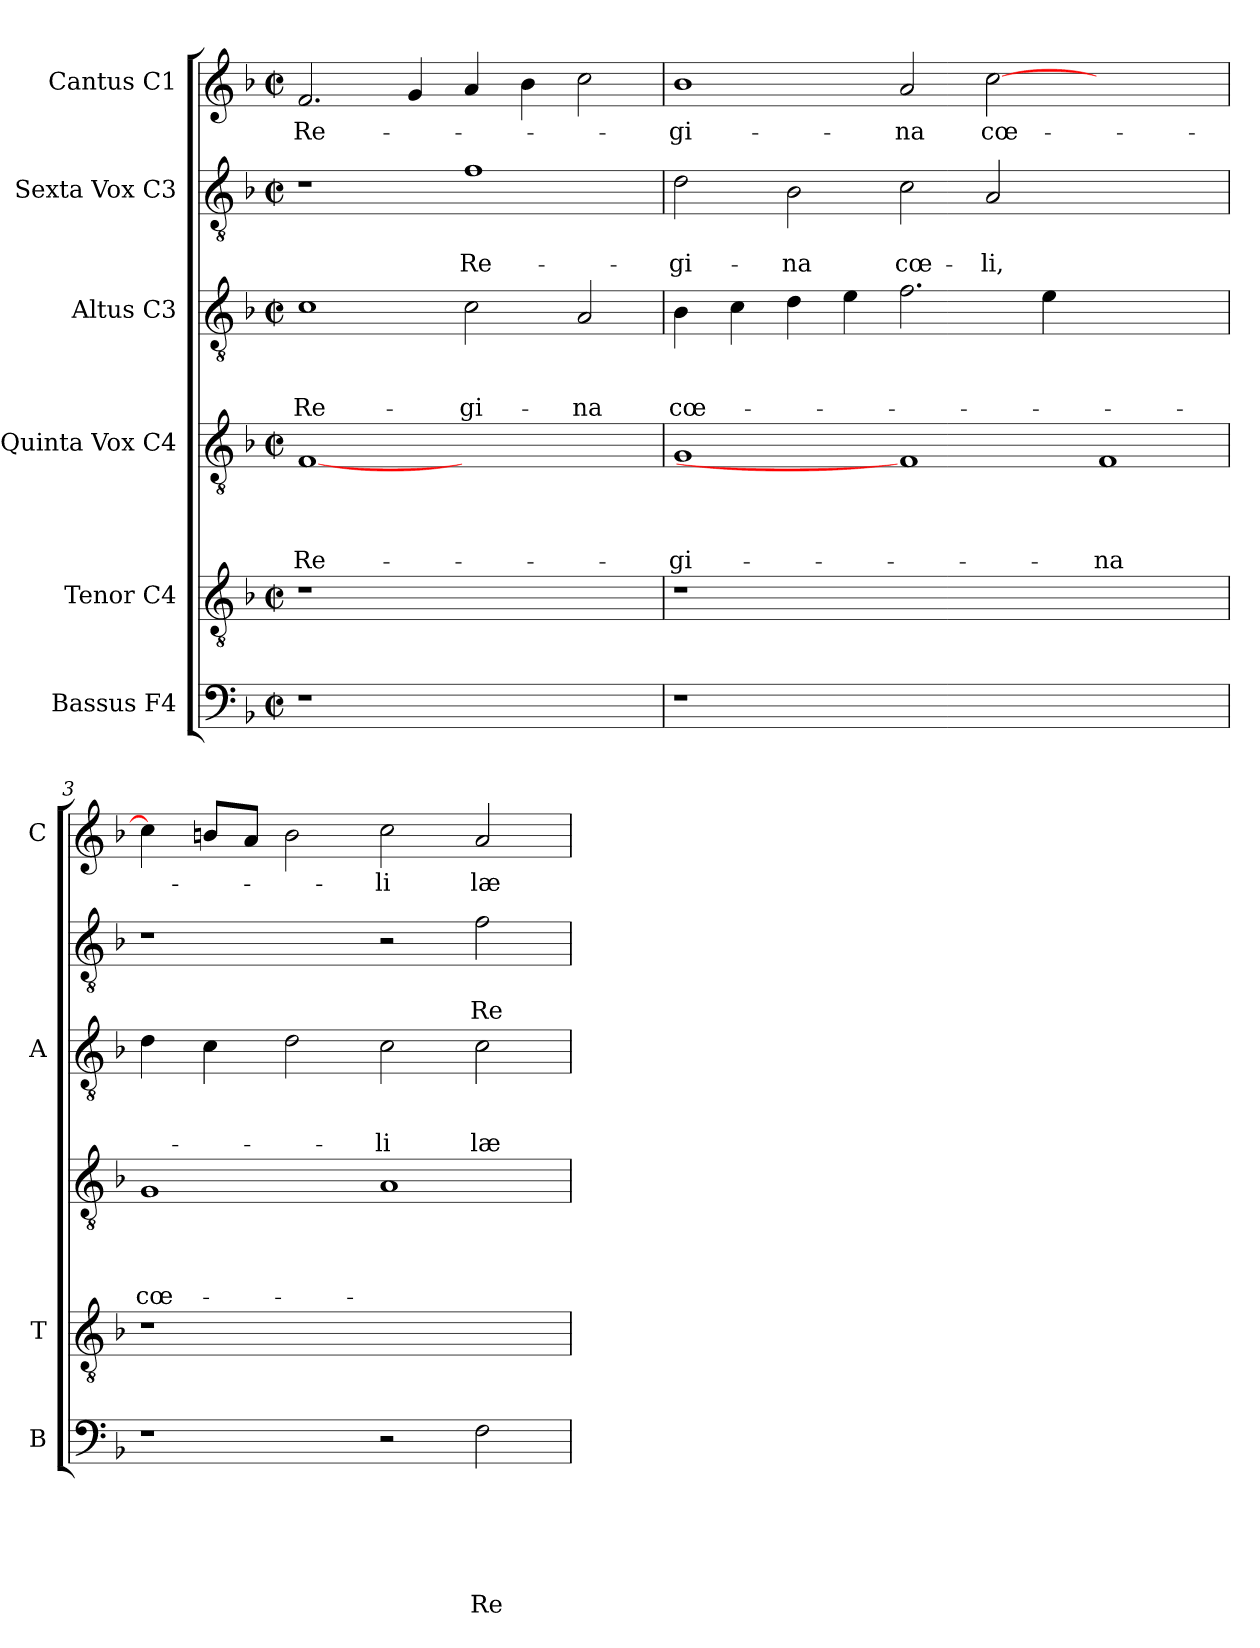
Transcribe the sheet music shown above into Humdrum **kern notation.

**kern	**text	**text	**text	**text	**text	**text	**kern	**kern	**text	**text	**text	**text	**kern	**text	**text	**text	**kern	**text	**text	**kern	**text
*part6	*part6	*part6	*part6	*part6	*part6	*part6	*part5	*part4	*part4	*part4	*part4	*part4	*part3	*part3	*part3	*part3	*part2	*part2	*part2	*part1	*part1
*staff6	*staff6	*staff6	*staff6	*staff6	*staff6	*staff6	*staff5	*staff4	*staff4	*staff4	*staff4	*staff4	*staff3	*staff3	*staff3	*staff3	*staff2	*staff2	*staff2	*staff1	*staff1
*I"Bassus F4	*	*	*	*	*	*	*I"Tenor C4	*I"Quinta Vox C4	*	*	*	*	*I"Altus C3	*	*	*	*I"Sexta Vox C3	*	*	*I"Cantus C1	*
*I'B	*	*	*	*	*	*	*I'T	*	*	*	*	*	*I'A	*	*	*	*	*	*	*I'C	*
*clefF4	*	*	*	*	*	*	*clefGv2	*clefGv2	*	*	*	*	*clefGv2	*	*	*	*clefGv2	*	*	*clefG2	*
*k[b-]	*	*	*	*	*	*	*k[b-]	*k[b-]	*	*	*	*	*k[b-]	*	*	*	*k[b-]	*	*	*k[b-]	*
*F:	*	*	*	*	*	*	*F:	*F:	*	*	*	*	*F:	*	*	*	*F:	*	*	*F:	*
*M2/2	*	*	*	*	*	*	*M2/2	*M2/2	*	*	*	*	*M2/2	*	*	*	*M2/2	*	*	*M2/2	*
*met(c|)	*	*	*	*	*	*	*met(c|)	*met(c|)	*	*	*	*	*met(c|)	*	*	*	*met(c|)	*	*	*met(c|)	*
=1	=1	=1	=1	=1	=1	=1	=1	=1	=1	=1	=1	=1	=1	=1	=1	=1	=1	=1	=1	=1	=1
!	!	!	!	!	!	!	!	!	!	!	!	!LO:LY:b	!	!	!	!LO:LY:b	!	!	!	!	!LO:LY:b
1r	.	.	.	.	.	.	1r	[1F	.	.	.	Re-	1c	.	.	Re-	1r	.	.	2.f/	Re-
.	.	.	.	.	.	.	.	.	.	.	.	.	.	.	.	.	.	.	.	4g/	.
!	!	!	!	!	!	!	!	!	!	!	!	!	!	!	!	!LO:LY:b	!	!	!LO:LY:b	!	!
1ryy	.	.	.	.	.	.	1ryy	1ryy	.	.	.	.	2c\	.	.	-gi-	1f	.	Re-	4a/	.
.	.	.	.	.	.	.	.	.	.	.	.	.	.	.	.	.	.	.	.	4b-\	.
!	!	!	!	!	!	!	!	!	!	!	!	!	!	!	!	!LO:LY:b	!	!	!	!	!
.	.	.	.	.	.	.	.	.	.	.	.	.	2A/	.	.	-na	.	.	.	2cc\	.
=2	=2	=2	=2	=2	=2	=2	=2	=2	=2	=2	=2	=2	=2	=2	=2	=2	=2	=2	=2	=2	=2
!	!	!	!	!	!	!	!	!	!	!	!	!LO:LY:b	!	!	!	!LO:LY:b	!	!	!LO:LY:b	!	!LO:LY:b
1r	.	.	.	.	.	.	1r	1G	.	.	.	-gi-	4B-\	.	.	cœ-	2d\	.	-gi-	1b-	-gi-
.	.	.	.	.	.	.	.	.	.	.	.	.	4c\	.	.	.	.	.	.	.	.
!	!	!	!	!	!	!	!	!	!	!	!	!	!	!	!	!	!	!	!LO:LY:b	!	!
.	.	.	.	.	.	.	.	.	.	.	.	.	4d\	.	.	.	2B-\	.	-na	.	.
.	.	.	.	.	.	.	.	.	.	.	.	.	4e\	.	.	.	.	.	.	.	.
!	!	!	!	!	!	!	!	!	!	!	!	!	!	!	!	!	!	!	!LO:LY:b	!	!LO:LY:b
0ryy	.	.	.	.	.	.	0ryy	1F]	.	.	.	.	2.f\	.	.	.	2c\	.	cœ-	2a/	-na
!	!	!	!	!	!	!	!	!	!	!	!	!	!	!	!	!	!	!	!LO:LY:b	!	!LO:LY:b
.	.	.	.	.	.	.	.	.	.	.	.	.	.	.	.	.	2A/	.	-li,	[2cc\	cœ-
.	.	.	.	.	.	.	.	.	.	.	.	.	4e\	.	.	.	.	.	.	.	.
!	!	!	!	!	!	!	!	!	!	!	!	!LO:LY:b	!	!	!	!	!	!	!	!	!
.	.	.	.	.	.	.	.	1F	.	.	.	-na	1ryy	.	.	.	1ryy	.	.	1ryy	.
=3	=3	=3	=3	=3	=3	=3	=3	=3	=3	=3	=3	=3	=3	=3	=3	=3	=3	=3	=3	=3	=3
!	!	!	!	!	!	!	!	!	!	!	!	!LO:LY:b	!	!	!	!	!	!	!	!	!
1r	.	.	.	.	.	.	1r	1G	.	.	.	cœ-	4d\	.	.	.	1r	.	.	4cc\]	.
.	.	.	.	.	.	.	.	.	.	.	.	.	4c\	.	.	.	.	.	.	8bn/L	.
.	.	.	.	.	.	.	.	.	.	.	.	.	.	.	.	.	.	.	.	8a/J	.
.	.	.	.	.	.	.	.	.	.	.	.	.	2d\	.	.	.	.	.	.	2b\	.
!	!	!	!	!	!	!	!	!	!	!	!	!	!	!	!	!LO:LY:b	!	!	!	!	!LO:LY:b
2r	.	.	.	.	.	.	1ryy	1A	.	.	.	.	2c\	.	.	-li	2r	.	.	2cc\	-li
!	!	!	!	!	!	!LO:LY:b	!	!	!	!	!	!	!	!	!	!LO:LY:b	!	!	!LO:LY:b	!	!LO:LY:b
2F\	.	.	.	.	.	Re-	.	.	.	.	.	.	2c\	.	.	læ-	2f\	.	Re-	2a/	læ-
=	=	=	=	=	=	=	=	=	=	=	=	=	=	=	=	=	=	=	=	=	=
*-	*-	*-	*-	*-	*-	*-	*-	*-	*-	*-	*-	*-	*-	*-	*-	*-	*-	*-	*-	*-	*-
